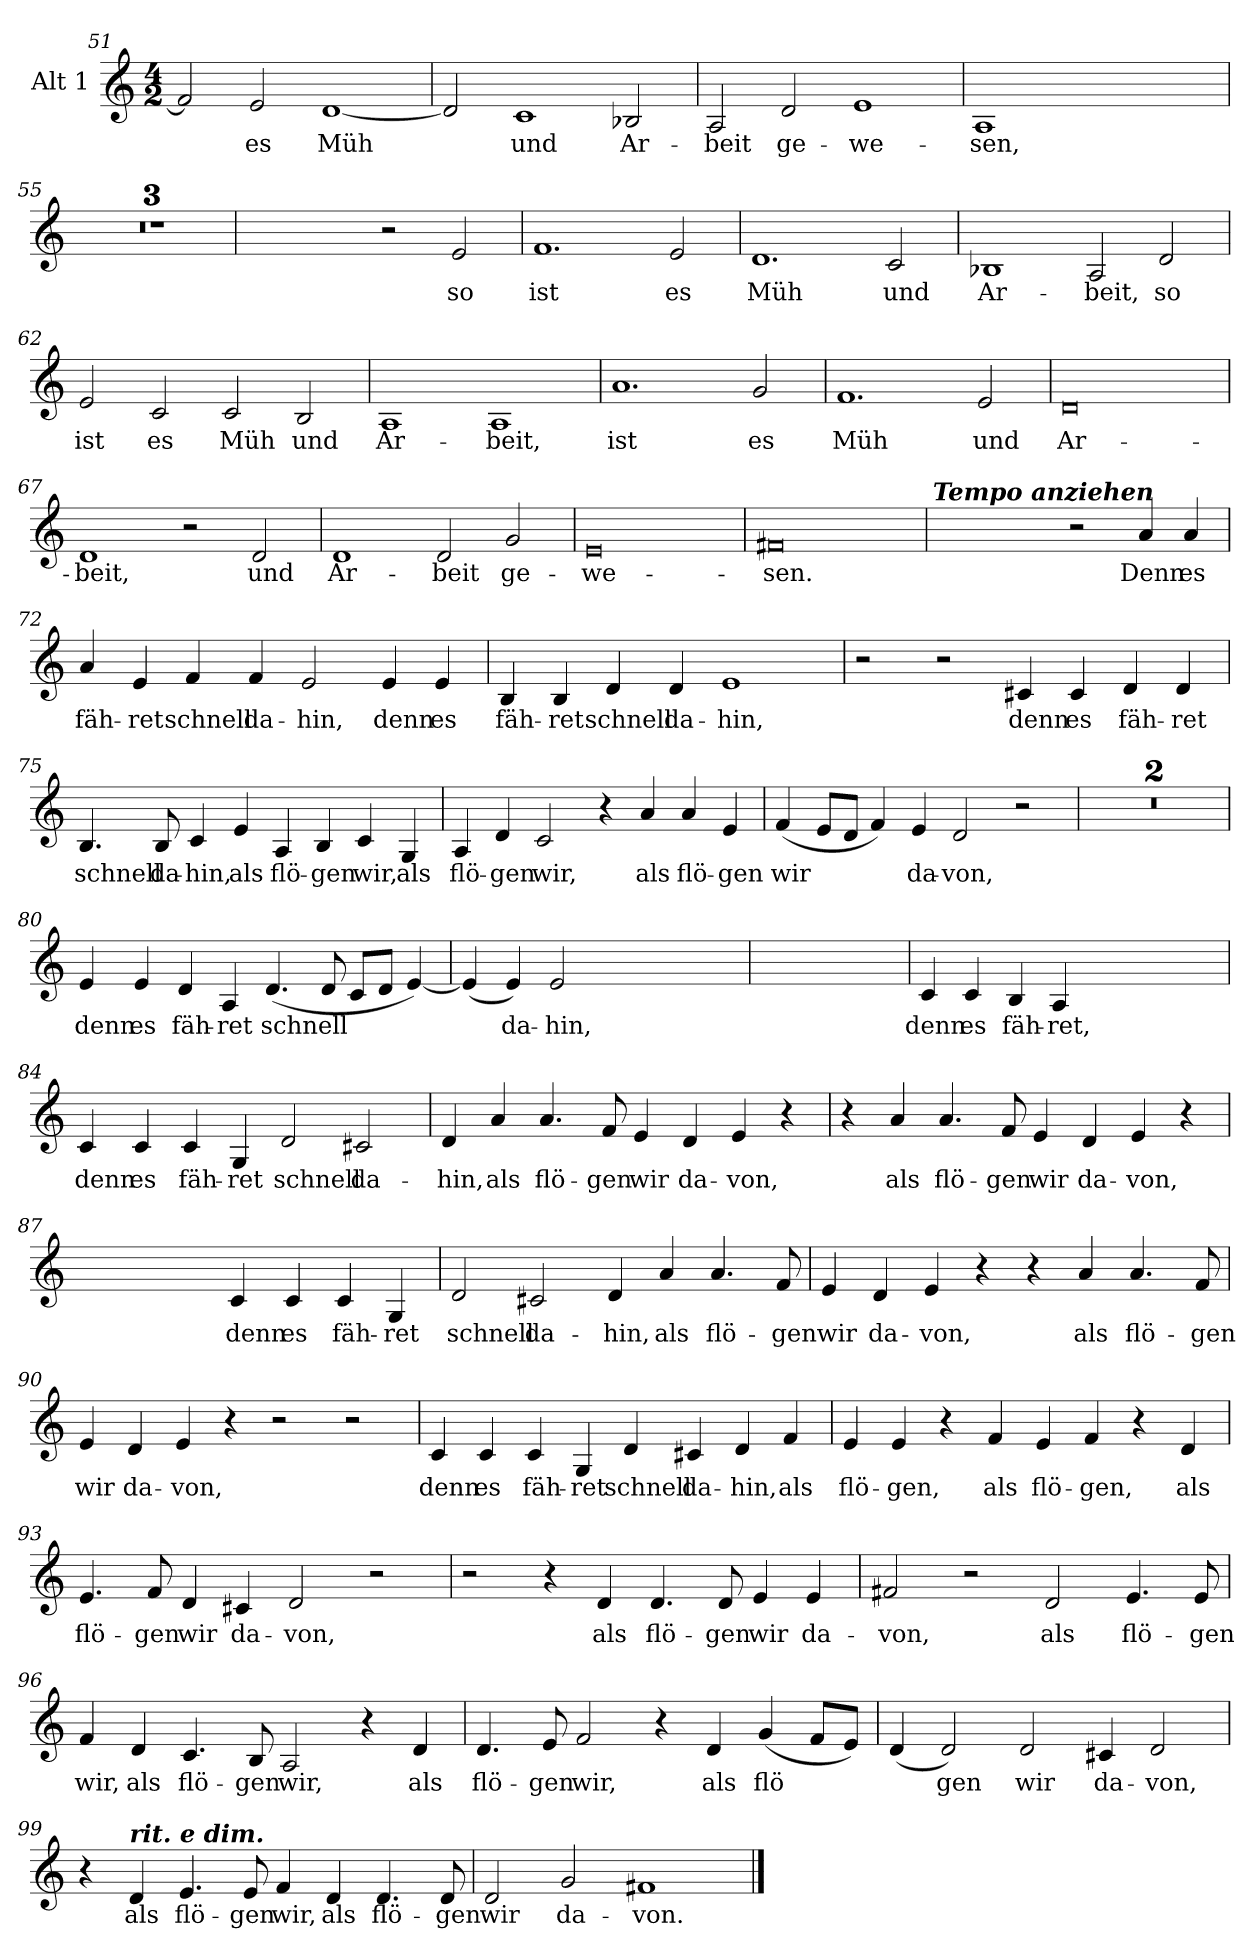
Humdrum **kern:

**kern	**text
*part1	*part1
*staff1	*staff1
*I"Alt 1	*
*I'A 1	*
*clefG2	*
*k[]	*
*M4/2	*
=51	=51
2f/]	.
!	!LO:LY:b
2e/	es
!	!LO:LY:b
[1d	Müh
=52	=52
2d/]	.
!	!LO:LY:b
1c	und
!	!LO:LY:b
2B-X/	Ar-
=53	=53
!	!LO:LY:b
2A/	beit
!	!LO:LY:b
2d/	ge-
!	!LO:LY:b
1e	we-
!!LO:LB:g=z
=54	=54
!	!LO:LY:b
1A	sen,
2ryy	.
2ryy	.
=55	=55
0r	.
=56	=56
0r	.
=57	=57
0r	.
=58	=58
2ryy	.
2ryy	.
2r	.
!	!LO:LY:b
2e/	so
=59	=59
!	!LO:LY:b
1.f	ist
!	!LO:LY:b
2e/	es
!!LO:LB:g=z
=60	=60
!	!LO:LY:b
1.d	Müh
!	!LO:LY:b
2c/	und
!!LO:PB:g=z
=61	=61
!	!LO:LY:b
1B-X	Ar-
!	!LO:LY:b
2A/	beit,
!	!LO:LY:b
2d/	so
=62	=62
!	!LO:LY:b
2e/	ist
!	!LO:LY:b
2c/	es
!	!LO:LY:b
2c/	Müh
!	!LO:LY:b
2B/	und
=63	=63
!	!LO:LY:b
1A	Ar-
!	!LO:LY:b
1A	beit,
=64	=64
!	!LO:LY:b
1.a	ist
!	!LO:LY:b
2g/	es
!!LO:LB:g=z
=65	=65
!	!LO:LY:b
1.f	Müh
!	!LO:LY:b
2e/	und
=66	=66
!	!LO:LY:b
0d	Ar-
=67	=67
!	!LO:LY:b
1d	beit,
2r	.
!	!LO:LY:b
2d/	und
=68	=68
!	!LO:LY:b
1d	Ar-
!	!LO:LY:b
2d/	beit
!	!LO:LY:b
2g/	ge-
=69	=69
!	!LO:LY:b
0e	we-
!!LO:LB:g=z
=70	=70
!	!LO:LY:b
0f#X	sen.
=71	=71
!LO:TX:a:Bi:t=Tempo anziehen	!
2ryy	.
2ryy	.
2r	.
!	!LO:LY:b
4a/	Denn
!	!LO:LY:b
4a/	es
=72	=72
!	!LO:LY:b
4a/	fäh-
!	!LO:LY:b
4e/	ret
!	!LO:LY:b
4f/	schnell
!	!LO:LY:b
4f/	da-
!	!LO:LY:b
2e/	hin,
!	!LO:LY:b
4e/	denn
!	!LO:LY:b
4e/	es
!!LO:LB:g=z
=73	=73
!	!LO:LY:b
4B/	fäh-
!	!LO:LY:b
4B/	ret
!	!LO:LY:b
4d/	schnell
!	!LO:LY:b
4d/	da-
!	!LO:LY:b
1e	hin,
=74	=74
2r	.
2r	.
!	!LO:LY:b
4c#X/	denn
!	!LO:LY:b
4c#/	es
!	!LO:LY:b
4d/	fäh-
!	!LO:LY:b
4d/	ret
=75	=75
!	!LO:LY:b
4.B/	schnell
!	!LO:LY:b
8B/	da-
!	!LO:LY:b
4c/	hin,
!	!LO:LY:b
4e/	als
!	!LO:LY:b
4A/	flö-
!	!LO:LY:b
4B/	gen
!	!LO:LY:b
4c/	wir,
!	!LO:LY:b
4G/	als
!!LO:LB:g=z
=76	=76
!	!LO:LY:b
4A/	flö-
!	!LO:LY:b
4d/	gen
!	!LO:LY:b
2c/	wir,
4r	.
!	!LO:LY:b
4a/	als
!	!LO:LY:b
4a/	flö-
!	!LO:LY:b
4e/	gen
=77	=77
!	!LO:LY:b
(4f/	wir
8e/L	.
8d/J	.
4f/)	.
!	!LO:LY:b
4e/	da-
!	!LO:LY:b
2d/	von,
2r	.
!!LO:LB:g=z
=78	=78
0r	.
=79	=79
0r	.
=80	=80
!	!LO:LY:b
4e/	denn
!	!LO:LY:b
4e/	es
!	!LO:LY:b
4d/	fäh-
!	!LO:LY:b
4A/	ret
!	!LO:LY:b
(4.d/	schnell
8d/	.
8c/L	.
8d/J	.
[4e/)	.
!!LO:LB:g=z
=81	=81
!	!LO:LY:b
(4e/]	_
!	!LO:LY:b
4e/)	da-
!	!LO:LY:b
2e/	hin,
2ryy	.
2ryy	.
=82	=82
0ryy	.
=83	=83
!	!LO:LY:b
4c/	denn
!	!LO:LY:b
4c/	es
!	!LO:LY:b
4B/	fäh-
!	!LO:LY:b
4A/	ret,
2ryy	.
2ryy	.
!!LO:LB:g=z
=84	=84
!	!LO:LY:b
4c/	denn
!	!LO:LY:b
4c/	es
!	!LO:LY:b
4c/	fäh-
!	!LO:LY:b
4G/	ret
!	!LO:LY:b
2d/	schnell
!	!LO:LY:b
2c#X/	da-
=85	=85
!	!LO:LY:b
4d/	hin,
!	!LO:LY:b
4a/	als
!	!LO:LY:b
4.a/	flö-
!	!LO:LY:b
8f/	gen
!	!LO:LY:b
4e/	wir
!	!LO:LY:b
4d/	da-
!	!LO:LY:b
4e/	von,
4r	.
=86	=86
4r	.
!	!LO:LY:b
4a/	als
!	!LO:LY:b
4.a/	flö-
!	!LO:LY:b
8f/	gen
!	!LO:LY:b
4e/	wir
!	!LO:LY:b
4d/	da-
!	!LO:LY:b
4e/	von,
4r	.
!!LO:LB:g=z
=87	=87
2ryy	.
2ryy	.
!	!LO:LY:b
4c/	denn
!	!LO:LY:b
4c/	es
!	!LO:LY:b
4c/	fäh-
!	!LO:LY:b
4G/	ret
=88	=88
!	!LO:LY:b
2d/	schnell
!	!LO:LY:b
2c#X/	da-
!	!LO:LY:b
4d/	hin,
!	!LO:LY:b
4a/	als
!	!LO:LY:b
4.a/	flö-
!	!LO:LY:b
8f/	gen
!!LO:LB:g=z
=89	=89
!	!LO:LY:b
4e/	wir
!	!LO:LY:b
4d/	da-
!	!LO:LY:b
4e/	von,
4r	.
4r	.
!	!LO:LY:b
4a/	als
!	!LO:LY:b
4.a/	flö-
!	!LO:LY:b
8f/	gen
=90	=90
!	!LO:LY:b
4e/	wir
!	!LO:LY:b
4d/	da-
!	!LO:LY:b
4e/	von,
4r	.
2r	.
2r	.
!!LO:LB:g=z
=91	=91
!	!LO:LY:b
4c/	denn
!	!LO:LY:b
4c/	es
!	!LO:LY:b
4c/	fäh-
!	!LO:LY:b
4G/	ret
!	!LO:LY:b
4d/	schnell
!	!LO:LY:b
4c#X/	da-
!	!LO:LY:b
4d/	hin,
!	!LO:LY:b
4f/	als
=92	=92
!	!LO:LY:b
4e/	flö-
!	!LO:LY:b
4e/	gen,
4r	.
!	!LO:LY:b
4f/	als
!	!LO:LY:b
4e/	flö-
!	!LO:LY:b
4f/	gen,
4r	.
!	!LO:LY:b
4d/	als
!!LO:LB:g=z
=93	=93
!	!LO:LY:b
4.e/	flö-
!	!LO:LY:b
8f/	gen
!	!LO:LY:b
4d/	wir
!	!LO:LY:b
4c#X/	da-
!	!LO:LY:b
2d/	von,
2r	.
=94	=94
2r	.
4r	.
!	!LO:LY:b
4d/	als
!	!LO:LY:b
4.d/	flö-
!	!LO:LY:b
8d/	gen
!	!LO:LY:b
4e/	wir
!	!LO:LY:b
4e/	da-
=95	=95
!	!LO:LY:b
2f#X/	von,
2r	.
!	!LO:LY:b
2d/	als
!	!LO:LY:b
4.e/	flö-
!	!LO:LY:b
8e/	gen
!!LO:LB:g=z
=96	=96
!	!LO:LY:b
4f/	wir,
!	!LO:LY:b
4d/	als
!	!LO:LY:b
4.c/	flö-
!	!LO:LY:b
8B/	gen
!	!LO:LY:b
2A/	wir,
4r	.
!	!LO:LY:b
4d/	als
=97	=97
!	!LO:LY:b
4.d/	flö-
!	!LO:LY:b
8e/	gen
!	!LO:LY:b
2f/	wir,
4r	.
!	!LO:LY:b
4d/	als
!	!LO:LY:b
(4g/	flö
8f/L	.
8e/J)	.
!!LO:PB:g=z
=98	=98
!	!LO:LY:b
(4d/	_-
!	!LO:LY:b
2d/)	gen
!	!LO:LY:b
2d/	wir
!	!LO:LY:b
4c#X/	da-
!	!LO:LY:b
2d/	von,
=99	=99
4r	.
!LO:TX:a:Bi:t=rit. e dim.	!
!	!LO:LY:b
4d/	als
!	!LO:LY:b
4.e/	flö-
!	!LO:LY:b
8e/	gen
!	!LO:LY:b
4f/	wir,
!	!LO:LY:b
4d/	als
!	!LO:LY:b
4.d/	flö-
!	!LO:LY:b
8d/	gen
=100	=100
!	!LO:LY:b
2d/	wir
!	!LO:LY:b
2g/	da-
!	!LO:LY:b
1f#X>	von.
==	==
*-	*-
